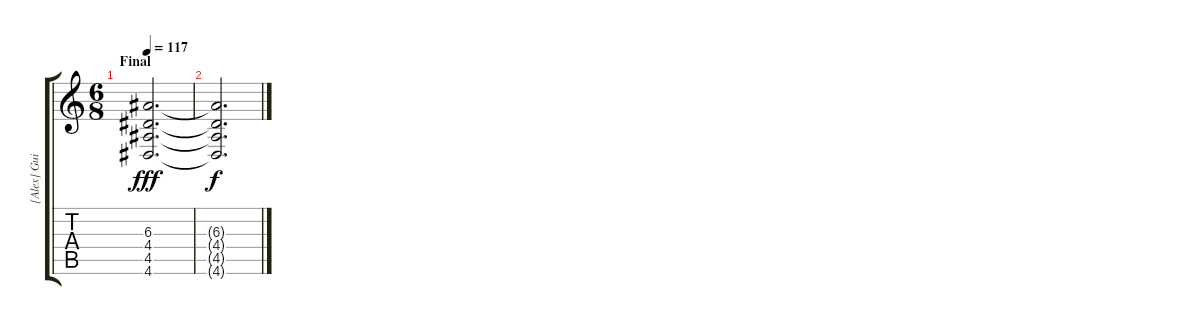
\track ("[Alex] Guitar #2" "[Alex] Gui") {instrument distortionguitar}
\staff {score tabs}
\tuning (Db4 Ab3 E3 B2 Gb2 B1) {hide}
\ts (6 8)
\section ("" "Final ")
\tempo 117
\clef g2
\ks c
(6.3 4.4 4.5 4.6).2{d dy fff volume 0} |
(6.3{t} 4.4{t} 4.5{t} 4.6{t}).2{d dy f}
